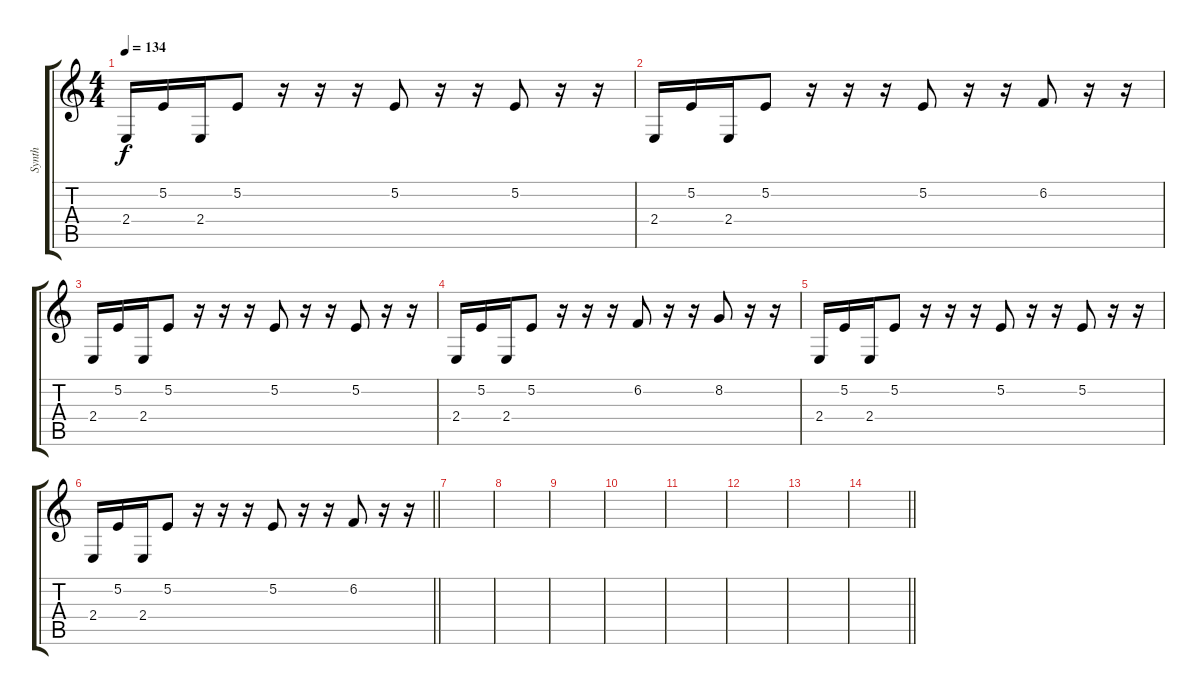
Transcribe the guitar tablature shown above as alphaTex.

\track ("Synth" "Synth") {instrument lead2sawtooth}
\staff {score tabs}
\tuning (E4 B3 G3 D3 A2 E2) {hide}
\ts (4 4)
\tempo 134
\clef g2
\ks c
2.4.16{dy f} 5.2.16 2.4.16 5.2.8 r.16 r.16 r.16 5.2.8 r.16 r.16 5.2.8 r.16 r.16 |
2.4.16 5.2.16 2.4.16 5.2.8 r.16 r.16 r.16 5.2.8 r.16 r.16 6.2.8 r.16 r.16 |
2.4.16 5.2.16 2.4.16 5.2.8 r.16 r.16 r.16 5.2.8 r.16 r.16 5.2.8 r.16 r.16 |
2.4.16 5.2.16 2.4.16 5.2.8 r.16 r.16 r.16 6.2.8 r.16 r.16 8.2.8 r.16 r.16 |
2.4.16 5.2.16 2.4.16 5.2.8 r.16 r.16 r.16 5.2.8 r.16 r.16 5.2.8 r.16 r.16 |
\barLineRight lightlight
2.4.16 5.2.16 2.4.16 5.2.8 r.16 r.16 r.16 5.2.8 r.16 r.16 6.2.8 r.16 r.16 |
\section ("" "")
|
|
|
|
|
|
|
\barLineRight lightlight
